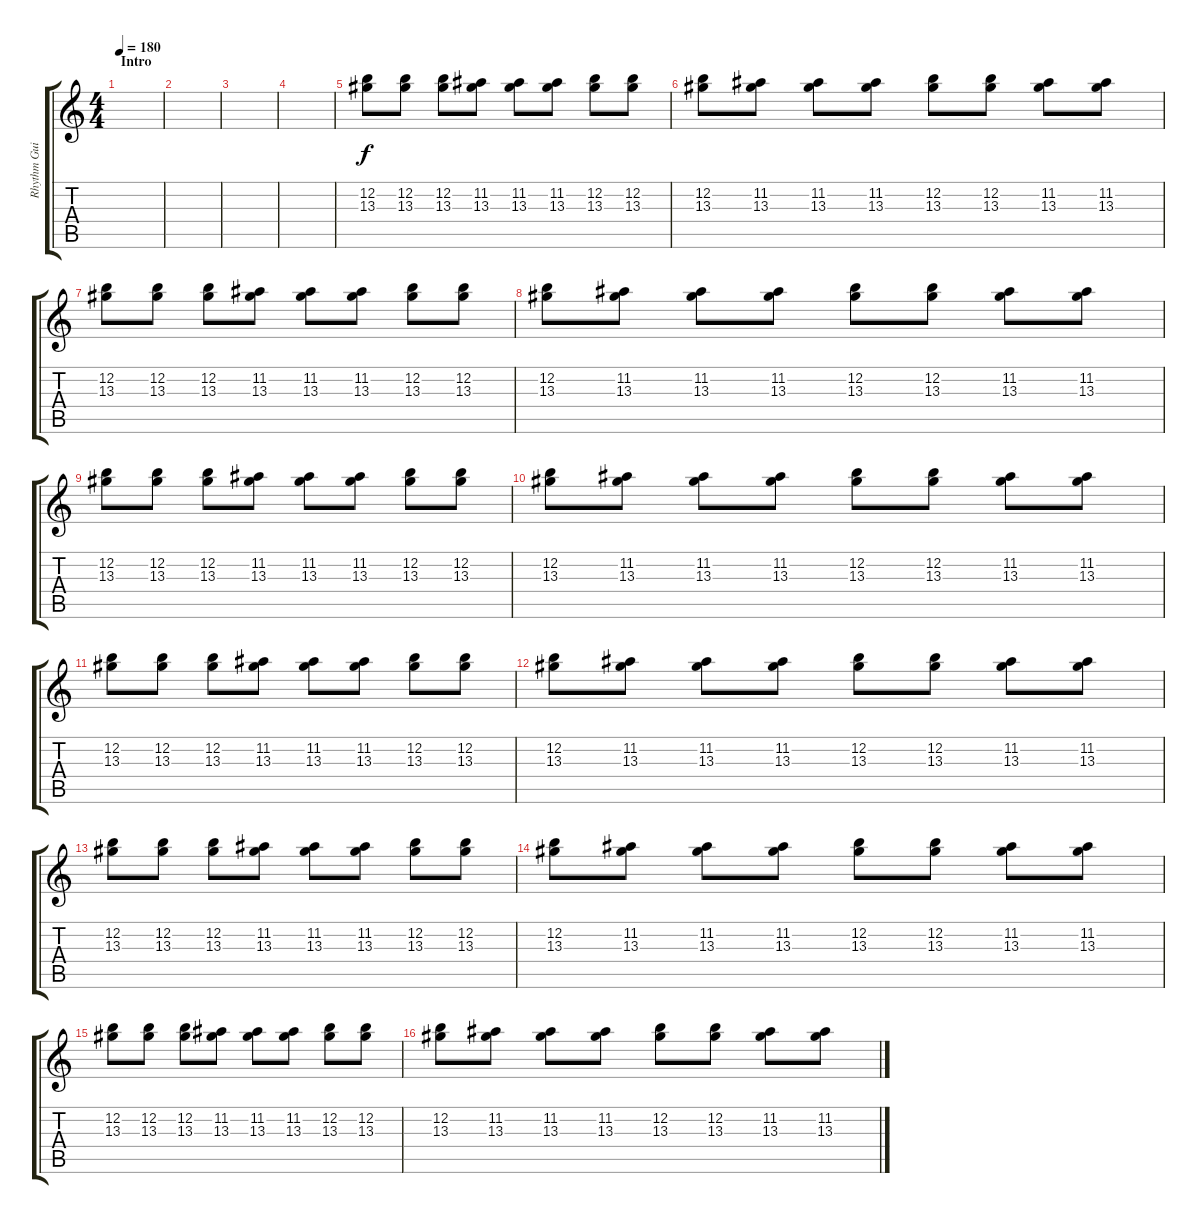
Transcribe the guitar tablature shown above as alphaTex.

\track ("Rhythm Guitar" "Rhythm Gui") {instrument distortionguitar}
\staff {score tabs}
\tuning (E4 B3 G3 D3 A2 E2) {hide}
\ts (4 4)
\section ("" "Intro")
\tempo 180
\clef g2
\ks c
|
|
|
|
(12.2 13.3).8 (12.2 13.3).8 (12.2 13.3).8 (11.2 13.3).8 (11.2 13.3).8 (11.2 13.3).8 (12.2 13.3).8 (12.2 13.3).8 |
(12.2 13.3).8 (11.2 13.3).8 (11.2 13.3).8 (11.2 13.3).8 (12.2 13.3).8 (12.2 13.3).8 (11.2 13.3).8 (11.2 13.3).8 |
(12.2 13.3).8 (12.2 13.3).8 (12.2 13.3).8 (11.2 13.3).8 (11.2 13.3).8 (11.2 13.3).8 (12.2 13.3).8 (12.2 13.3).8 |
(12.2 13.3).8 (11.2 13.3).8 (11.2 13.3).8 (11.2 13.3).8 (12.2 13.3).8 (12.2 13.3).8 (11.2 13.3).8 (11.2 13.3).8 |
(12.2 13.3).8 (12.2 13.3).8 (12.2 13.3).8 (11.2 13.3).8 (11.2 13.3).8 (11.2 13.3).8 (12.2 13.3).8 (12.2 13.3).8 |
(12.2 13.3).8 (11.2 13.3).8 (11.2 13.3).8 (11.2 13.3).8 (12.2 13.3).8 (12.2 13.3).8 (11.2 13.3).8 (11.2 13.3).8 |
(12.2 13.3).8 (12.2 13.3).8 (12.2 13.3).8 (11.2 13.3).8 (11.2 13.3).8 (11.2 13.3).8 (12.2 13.3).8 (12.2 13.3).8 |
(12.2 13.3).8 (11.2 13.3).8 (11.2 13.3).8 (11.2 13.3).8 (12.2 13.3).8 (12.2 13.3).8 (11.2 13.3).8 (11.2 13.3).8 |
(12.2 13.3).8 (12.2 13.3).8 (12.2 13.3).8 (11.2 13.3).8 (11.2 13.3).8 (11.2 13.3).8 (12.2 13.3).8 (12.2 13.3).8 |
(12.2 13.3).8 (11.2 13.3).8 (11.2 13.3).8 (11.2 13.3).8 (12.2 13.3).8 (12.2 13.3).8 (11.2 13.3).8 (11.2 13.3).8 |
(12.2 13.3).8 (12.2 13.3).8 (12.2 13.3).8 (11.2 13.3).8 (11.2 13.3).8 (11.2 13.3).8 (12.2 13.3).8 (12.2 13.3).8 |
(12.2 13.3).8 (11.2 13.3).8 (11.2 13.3).8 (11.2 13.3).8 (12.2 13.3).8 (12.2 13.3).8 (11.2 13.3).8 (11.2 13.3).8
